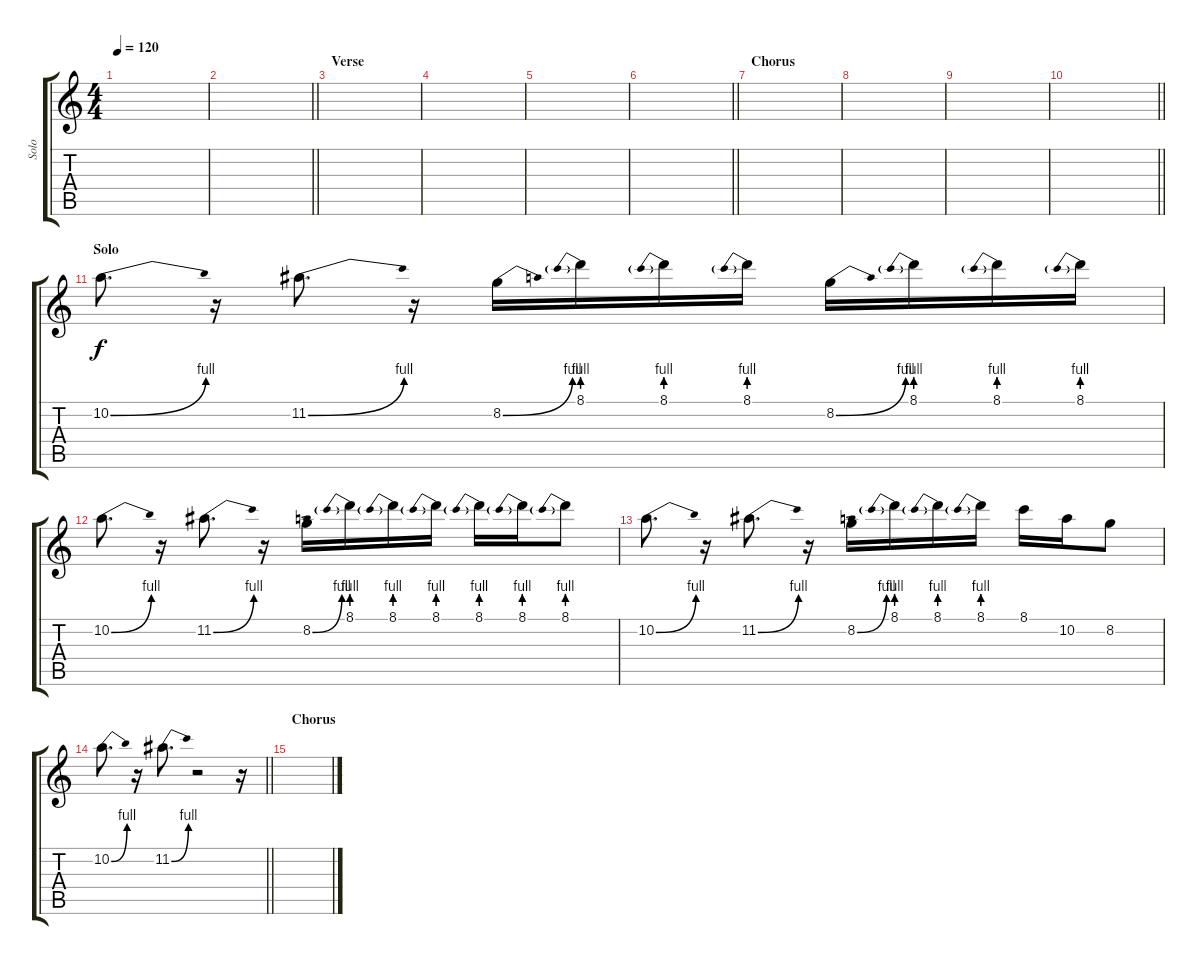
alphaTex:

\track ("Solo" "Solo") {instrument distortionguitar}
\staff {score tabs}
\tuning (E4 B3 G3 D3 A2 E2) {hide}
\ts (4 4)
\tempo 120
\clef g2
\ks c
|
\barLineRight lightlight
|
\section ("" "Verse")
|
|
|
\barLineRight lightlight
|
\section ("" "Chorus")
|
|
|
\barLineRight lightlight
|
\section ("" "Solo")
10.2{be (bend 0 0 60 4)}.8{d} r.16 11.2{be (bend 0 0 60 4)}.8{d} r.16 8.2{be (bend 0 0 60 4)}.16 8.1{be (prebend 0 4 60 4)}.16 8.1{be (prebend 0 4 60 4)}.16 8.1{be (prebend 0 4 60 4)}.16 8.2{be (bend 0 0 60 4)}.16 8.1{be (prebend 0 4 60 4)}.16 8.1{be (prebend 0 4 60 4)}.16 8.1{be (prebend 0 4 60 4)}.16 |
10.2{be (bend 0 0 60 4)}.8{d} r.16 11.2{be (bend 0 0 60 4)}.8{d} r.16 8.2{be (bend 0 0 60 4)}.16 8.1{be (prebend 0 4 60 4)}.16 8.1{be (prebend 0 4 60 4)}.16 8.1{be (prebend 0 4 60 4)}.16 8.1{be (prebend 0 4 60 4)}.16 8.1{be (prebend 0 4 60 4)}.16 8.1{be (prebend 0 4 60 4)}.8 |
10.2{be (bend 0 0 60 4)}.8{d} r.16 11.2{be (bend 0 0 60 4)}.8{d} r.16 8.2{be (bend 0 0 60 4)}.16 8.1{be (prebend 0 4 60 4)}.16 8.1{be (prebend 0 4 60 4)}.16 8.1{be (prebend 0 4 60 4)}.16 8.1.16 10.2.16 8.2.8 |
\barLineRight lightlight
10.2{be (bend 0 0 60 4)}.8{d} r.16 11.2{be (bend 0 0 60 4)}.8{d} r.2 r.16 |
\section ("" "Chorus")
